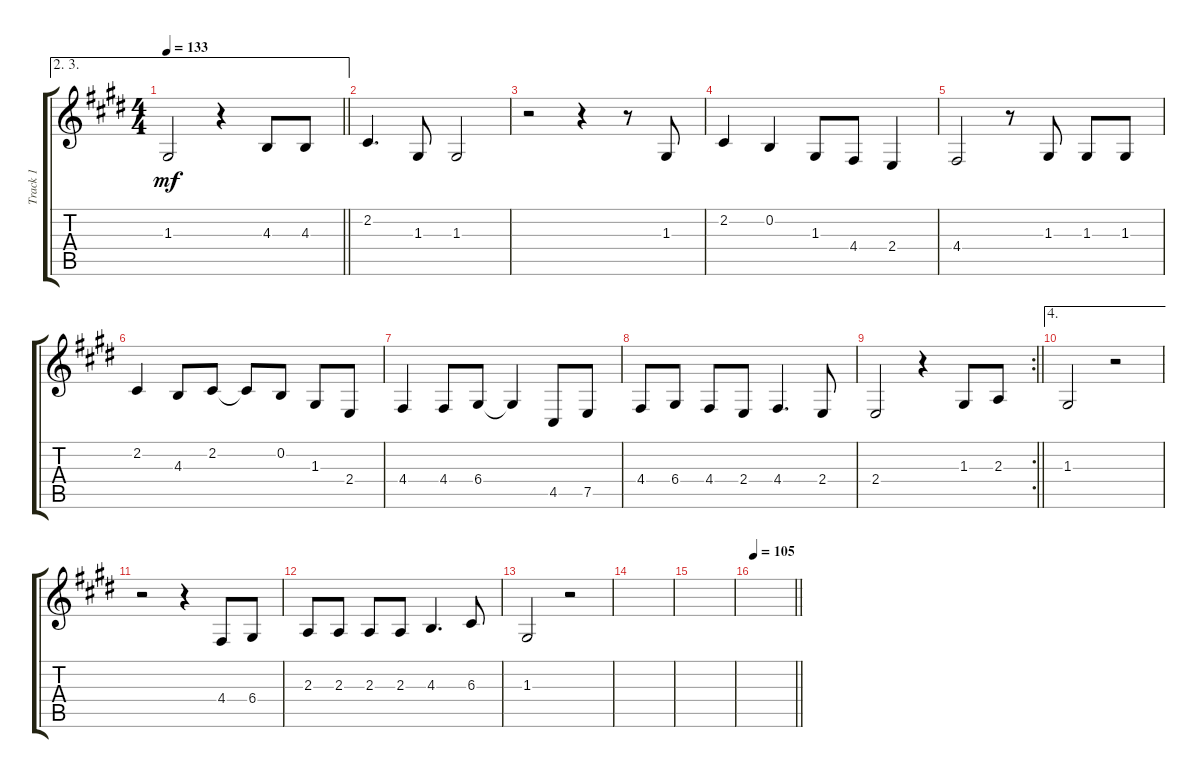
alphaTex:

\track ("Track 1" "Track 1") {instrument tenorsax}
\staff {score tabs}
\tuning (E4 B3 G3 D3 A2 E2) {hide}
\ae (2 3)
\ts (4 4)
\tempo 133
\clef g2
\barLineRight lightlight
\ks e
1.3.2{dy mf} r.4 4.3.8 4.3.8 |
2.2.4{d} 1.3.8 1.3.2 |
r.2 r.4 r.8 1.3.8 |
2.2.4 0.2.4 1.3.8 4.4.8 2.4.4 |
4.4.2 r.8 1.3.8 1.3.8 1.3.8 |
2.2.4 4.3.8 2.2.8 2.2{t}.8 0.2.8 1.3.8 2.4.8 |
4.4.4 4.4.8 6.4.8 6.4{t}.4 4.5.8 7.5.8 |
4.4.8 6.4.8 4.4.8 2.4.8 4.4.4{d} 2.4.8 |
\rc 2
\barLineRight lightlight
2.4.2 r.4 1.3.8 2.3.8 |
\ae 4
1.3.2 r.2 |
r.2 r.4 4.4.8 6.4.8 |
2.3.8 2.3.8 2.3.8 2.3.8 4.3.4{d} 6.3.8 |
1.3.2 r.2 |
|
|
\tempo 105
\barLineRight lightlight
